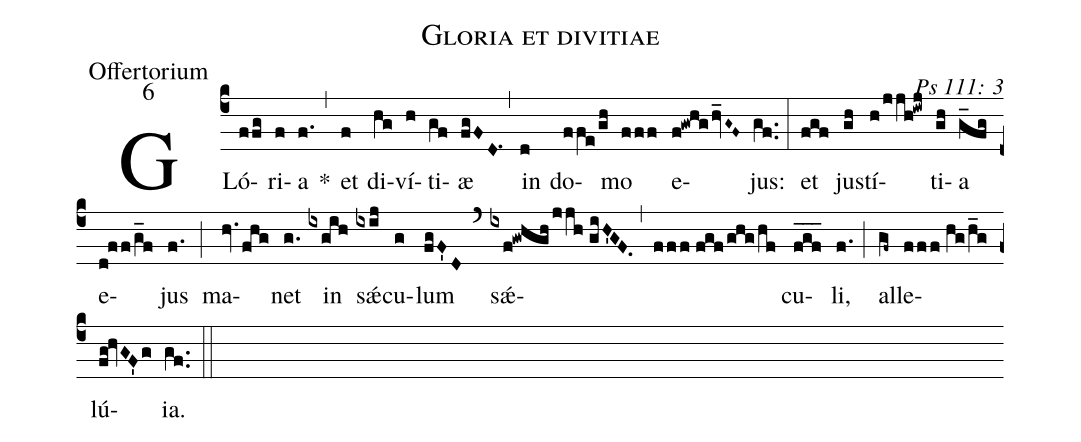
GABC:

name: Gloria et divitiae;
office-part: Offertorium;
mode: 6;
commentary: Ps 111: 3;
%%
(c4) GLó(ffg)ri(f)a(f.) *(,)
et(f) di(hg)ví(h)ti(gf)æ(fgFD.1) (,) in(d) do(ffe/gh)mo(fff) e(f!gwhghv_G~F~)jus:(gf..) (:)
et(fgf) jus(gh)tí(h/jjh!iwj)ti(gh)a(g_fg) e(d!ff/g_f)jus(f.) (;) ma(hv.fhg)net(g.) in(ixgih) sǽ(ixij)cu(g)lum(fgF'D) (`) sǽ(ixf!gwhgh/jjh//giH'GF.)(,)(fff//fgf/ghg/hf)cu(f_g_f_)li,(f.) (;) al(gf~)le(fff//hg/h_g)lú(fg!hvGF'g)ia.(gf..) (::)
